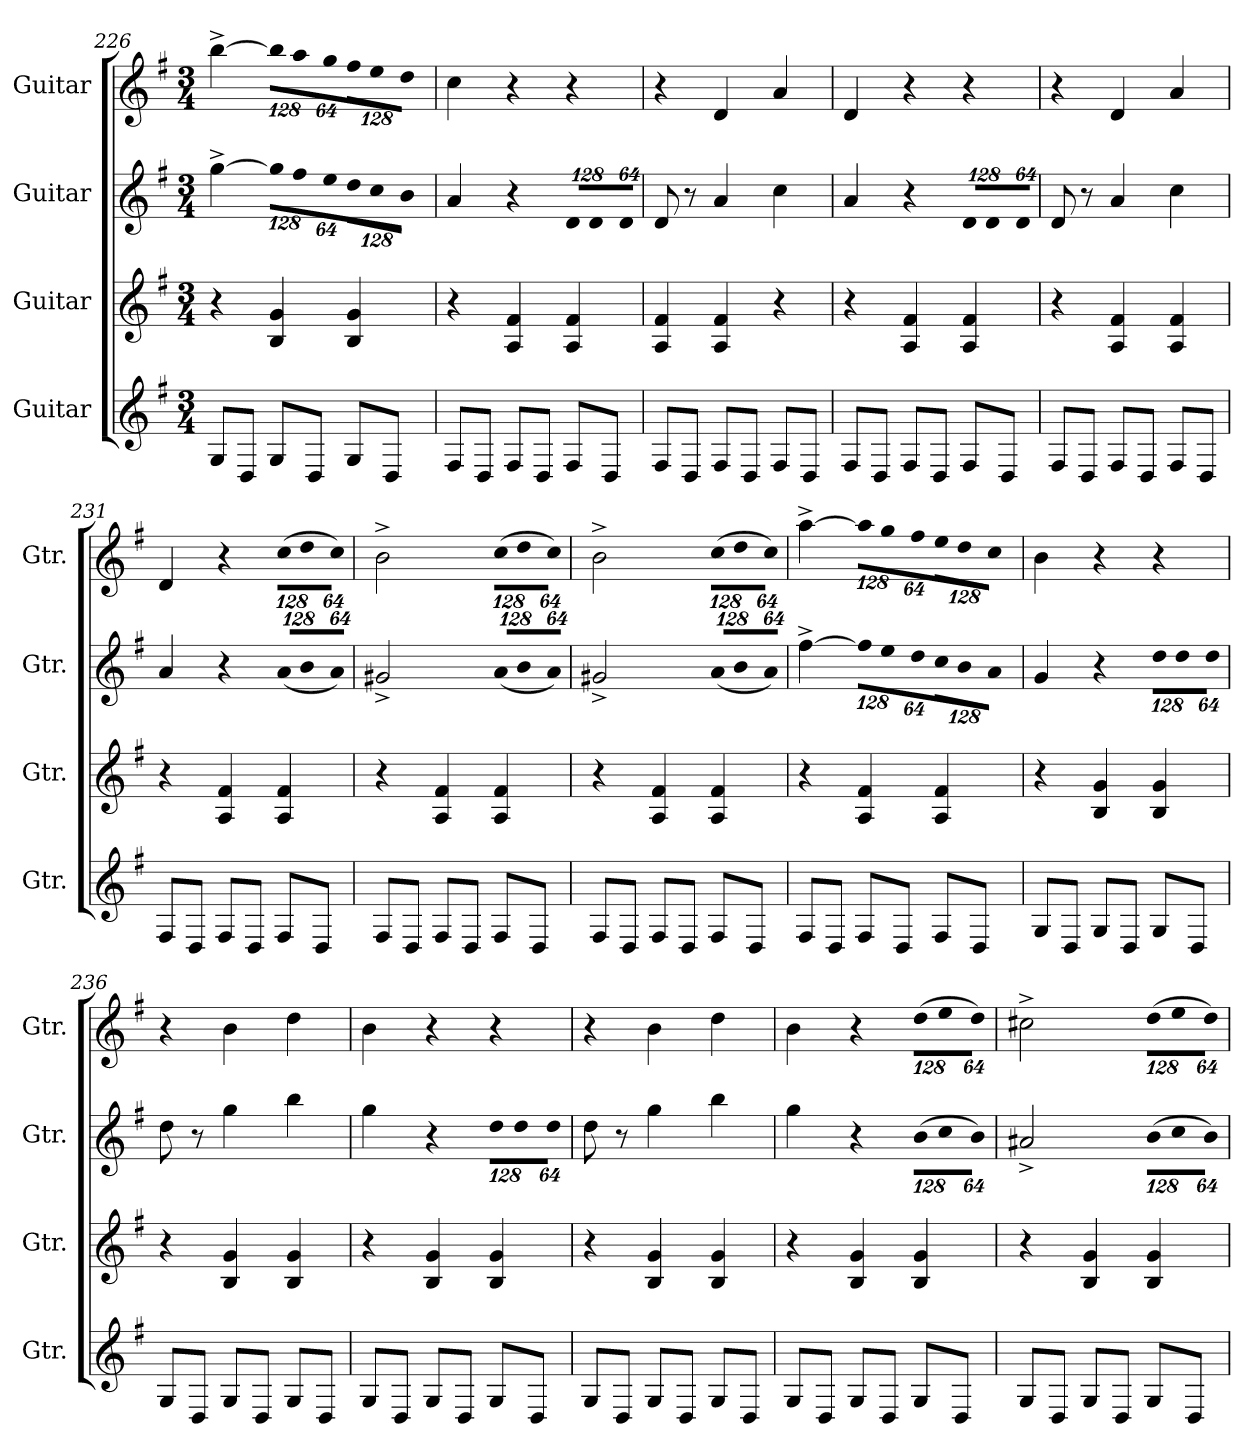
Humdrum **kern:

**kern	**kern	**kern	**kern
*part4	*part3	*part2	*part1
*staff4	*staff3	*staff2	*staff1
*I"Guitar	*I"Guitar	*I"Guitar	*I"Guitar
*I'Gtr.	*I'Gtr.	*I'Gtr.	*I'Gtr.
*clefG2	*clefG2	*clefG2	*clefG2
*ITrd7c12	*ITrd7c12	*ITrd7c12	*ITrd7c12
*k[f#]	*k[f#]	*k[f#]	*k[f#]
*G:	*G:	*G:	*G:
*M3/4	*M3/4	*M3/4	*M3/4
=226	=226	=226	=226
8GGi/L	4r	[>4g^i\	[>4b^i\
8DDi/J	.	.	.
*	*	*Xbrackettup	*
!	!	!LO:N:vis=8	!
*	*	*	*Xbrackettup
!	!	!	!LO:N:vis=8
8GGi/L	4BBi/ 4Gi	1024%85gi\L]	1024%85bi\L]
!	!	!LO:N:vis=8	!LO:N:vis=8
.	.	1024%85f#i\	1024%85ai\
8DDi/J	.	.	.
!	!	!LO:N:vis=8	!LO:N:vis=8
.	.	512%43ei\J	512%43gi\J
!	!	!LO:N:vis=8	!LO:N:vis=8
8GGi/L	4BBi/ 4Gi	1024%85di\L	1024%85f#i\L
!	!	!LO:N:vis=8	!LO:N:vis=8
.	.	1024%85ci\	1024%85ei\
8DDi/J	.	.	.
!	!	!LO:N:vis=8	!LO:N:vis=8
.	.	512%43Bi\J	512%43di\J
=227	=227	=227	=227
8FF#i/L	4r	4Ai/	4ci\
8DDi/J	.	.	.
8FF#i/L	4AAi/ 4F#i	4r	4r
8DDi/J	.	.	.
!	!	!LO:N:vis=8	!
8FF#i/L	4AAi/ 4F#i	1024%85Di/L	4r
!	!	!LO:N:vis=8	!
.	.	1024%85Di/	.
8DDi/J	.	.	.
!	!	!LO:N:vis=8	!
.	.	512%43Di/J	.
=228	=228	=228	=228
8FF#i/L	4AAi/ 4F#i	8Di/	4r
8DDi/J	.	8r	.
8FF#i/L	4AAi/ 4F#i	4Ai/	4Di/
8DDi/J	.	.	.
8FF#i/L	4r	4ci\	4Ai/
8DDi/J	.	.	.
!!LO:LB:g=z
=229	=229	=229	=229
8FF#i/L	4r	4Ai/	4Di/
8DDi/J	.	.	.
8FF#i/L	4AAi/ 4F#i	4r	4r
8DDi/J	.	.	.
!	!	!LO:N:vis=8	!
8FF#i/L	4AAi/ 4F#i	1024%85Di/L	4r
!	!	!LO:N:vis=8	!
.	.	1024%85Di/	.
8DDi/J	.	.	.
!	!	!LO:N:vis=8	!
.	.	512%43Di/J	.
=230	=230	=230	=230
8FF#i/L	4r	8Di/	4r
8DDi/J	.	8r	.
8FF#i/L	4AAi/ 4F#i	4Ai/	4Di/
8DDi/J	.	.	.
8FF#i/L	4AAi/ 4F#i	4ci\	4Ai/
8DDi/J	.	.	.
=231	=231	=231	=231
8FF#i/L	4r	4Ai/	4Di/
8DDi/J	.	.	.
8FF#i/L	4AAi/ 4F#i	4r	4r
8DDi/J	.	.	.
!	!	!LO:N:vis=8	!LO:N:vis=8
8FF#i/L	4AAi/ 4F#i	(1024%85Ai/L	(1024%85ci\L
!	!	!LO:N:vis=8	!LO:N:vis=8
.	.	1024%85Bi/	1024%85di\
8DDi/J	.	.	.
!	!	!LO:N:vis=8	!LO:N:vis=8
.	.	512%43Ai/J)	512%43ci\J)
=232	=232	=232	=232
8FF#i/L	4r	2G#X^i/	2B^i\
8DDi/J	.	.	.
8FF#i/L	4AAi/ 4F#i	.	.
8DDi/J	.	.	.
!	!	!LO:N:vis=8	!LO:N:vis=8
8FF#i/L	4AAi/ 4F#i	(1024%85Ai/L	(1024%85ci\L
!	!	!LO:N:vis=8	!LO:N:vis=8
.	.	1024%85Bi/	1024%85di\
8DDi/J	.	.	.
!	!	!LO:N:vis=8	!LO:N:vis=8
.	.	512%43Ai/J)	512%43ci\J)
=233	=233	=233	=233
8FF#i/L	4r	2G#X^i/	2B^i\
8DDi/J	.	.	.
8FF#i/L	4AAi/ 4F#i	.	.
8DDi/J	.	.	.
!	!	!LO:N:vis=8	!LO:N:vis=8
8FF#i/L	4AAi/ 4F#i	(1024%85Ai/L	(1024%85ci\L
!	!	!LO:N:vis=8	!LO:N:vis=8
.	.	1024%85Bi/	1024%85di\
8DDi/J	.	.	.
!	!	!LO:N:vis=8	!LO:N:vis=8
.	.	512%43Ai/J)	512%43ci\J)
!!LO:LB:g=z
=234	=234	=234	=234
8FF#i/L	4r	[>4f#^i\	[>4a^i\
8DDi/J	.	.	.
!	!	!LO:N:vis=8	!LO:N:vis=8
8FF#i/L	4AAi/ 4F#i	1024%85f#i\L]	1024%85ai\L]
!	!	!LO:N:vis=8	!LO:N:vis=8
.	.	1024%85ei\	1024%85gi\
8DDi/J	.	.	.
!	!	!LO:N:vis=8	!LO:N:vis=8
.	.	512%43di\J	512%43f#i\J
!	!	!LO:N:vis=8	!LO:N:vis=8
8FF#i/L	4AAi/ 4F#i	1024%85ci\L	1024%85ei\L
!	!	!LO:N:vis=8	!LO:N:vis=8
.	.	1024%85Bi\	1024%85di\
8DDi/J	.	.	.
!	!	!LO:N:vis=8	!LO:N:vis=8
.	.	512%43Ai\J	512%43ci\J
=235	=235	=235	=235
8GGi/L	4r	4Gi/	4Bi\
8DDi/J	.	.	.
8GGi/L	4BBi/ 4Gi	4r	4r
8DDi/J	.	.	.
!	!	!LO:N:vis=8	!
8GGi/L	4BBi/ 4Gi	1024%85di\L	4r
!	!	!LO:N:vis=8	!
.	.	1024%85di\	.
8DDi/J	.	.	.
!	!	!LO:N:vis=8	!
.	.	512%43di\J	.
=236	=236	=236	=236
8GGi/L	4r	8di\	4r
8DDi/J	.	8r	.
8GGi/L	4BBi/ 4Gi	4gi\	4Bi\
8DDi/J	.	.	.
8GGi/L	4BBi/ 4Gi	4bi\	4di\
8DDi/J	.	.	.
=237	=237	=237	=237
8GGi/L	4r	4gi\	4Bi\
8DDi/J	.	.	.
8GGi/L	4BBi/ 4Gi	4r	4r
8DDi/J	.	.	.
!	!	!LO:N:vis=8	!
8GGi/L	4BBi/ 4Gi	1024%85di\L	4r
!	!	!LO:N:vis=8	!
.	.	1024%85di\	.
8DDi/J	.	.	.
!	!	!LO:N:vis=8	!
.	.	512%43di\J	.
=238	=238	=238	=238
8GGi/L	4r	8di\	4r
8DDi/J	.	8r	.
8GGi/L	4BBi/ 4Gi	4gi\	4Bi\
8DDi/J	.	.	.
8GGi/L	4BBi/ 4Gi	4bi\	4di\
8DDi/J	.	.	.
!!LO:PB:g=z
=239	=239	=239	=239
8GGi/L	4r	4gi\	4Bi\
8DDi/J	.	.	.
8GGi/L	4BBi/ 4Gi	4r	4r
8DDi/J	.	.	.
!	!	!LO:N:vis=8	!LO:N:vis=8
8GGi/L	4BBi/ 4Gi	(1024%85Bi\L	(1024%85di\L
!	!	!LO:N:vis=8	!LO:N:vis=8
.	.	1024%85ci\	1024%85ei\
8DDi/J	.	.	.
!	!	!LO:N:vis=8	!LO:N:vis=8
.	.	512%43Bi\J)	512%43di\J)
=240	=240	=240	=240
8GGi/L	4r	2A#X^i/	2c#X^i\
8DDi/J	.	.	.
8GGi/L	4BBi/ 4Gi	.	.
8DDi/J	.	.	.
!	!	!LO:N:vis=8	!LO:N:vis=8
8GGi/L	4BBi/ 4Gi	(1024%85Bi\L	(1024%85di\L
!	!	!LO:N:vis=8	!LO:N:vis=8
.	.	1024%85ci\	1024%85ei\
8DDi/J	.	.	.
!	!	!LO:N:vis=8	!LO:N:vis=8
.	.	512%43Bi\J)	512%43di\J)
=	=	=	=
*-	*-	*-	*-
